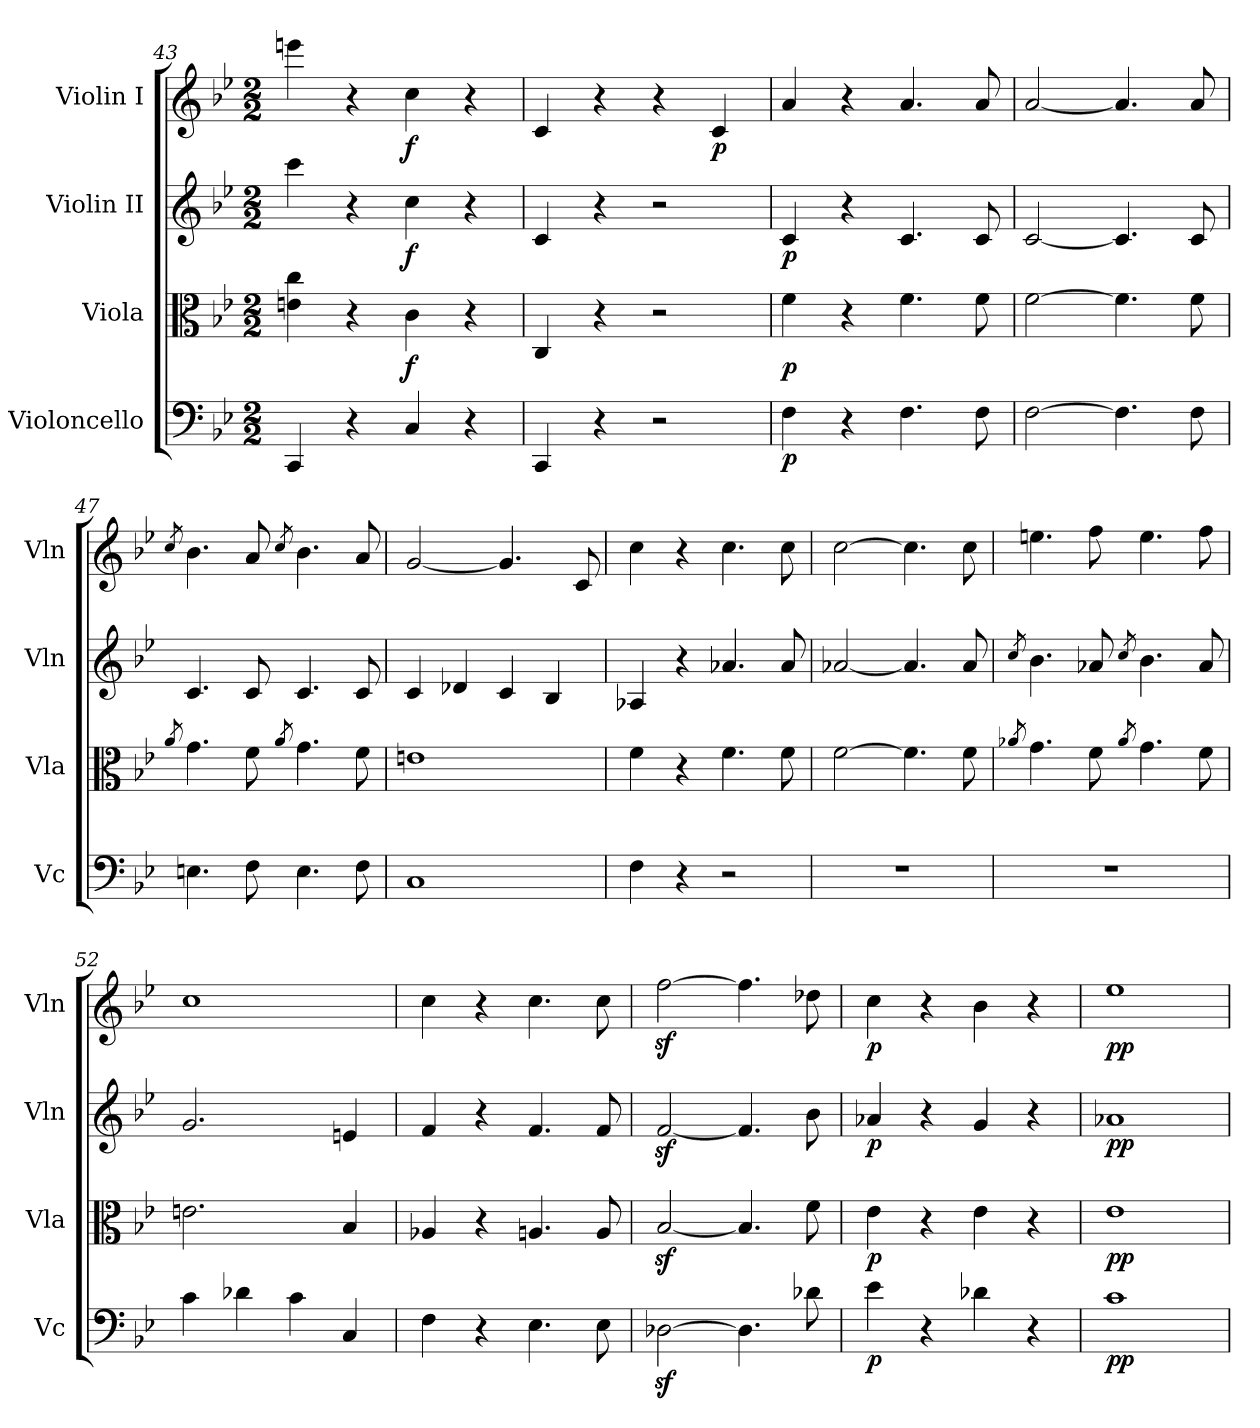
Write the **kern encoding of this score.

**kern	**dynam	**kern	**dynam	**kern	**dynam	**kern	**dynam
*part4	*part4	*part3	*part3	*part2	*part2	*part1	*part1
*staff4	*staff4	*staff3	*staff3	*staff2	*staff2	*staff1	*staff1
*I"Violoncello	*	*I"Viola	*	*I"Violin II	*	*I"Violin I	*
*I'Vc	*	*I'Vla	*	*I'Vln	*	*I'Vln	*
*clefF4	*	*clefC3	*	*clefG2	*	*clefG2	*
*k[b-e-]	*	*k[b-e-]	*	*k[b-e-]	*	*k[b-e-]	*
*B-:	*	*B-:	*	*B-:	*	*B-:	*
*M2/2	*	*M2/2	*	*M2/2	*	*M2/2	*
=43	=43	=43	=43	=43	=43	=43	=43
4CC/	.	4en\ 4cc\	.	4ccc\	.	4eeen\	.
4r	.	4r	.	4r	.	4r	.
!	!	!	!LO:DY:b	!	!LO:DY:b	!	!LO:DY:b
4C/	.	4c\	f	4cc\	f	4cc\	f
4r	.	4r	.	4r	.	4r	.
=44	=44	=44	=44	=44	=44	=44	=44
4CC/	.	4C/	.	4c/	.	4c/	.
4r	.	4r	.	4r	.	4r	.
2r	.	2r	.	2r	.	4r	.
!	!	!	!	!	!	!	!LO:DY:b
.	.	.	.	.	.	4c/	p
=45	=45	=45	=45	=45	=45	=45	=45
!	!LO:DY:b	!	!LO:DY:b	!	!LO:DY:b	!	!
4F\	p	4f\	p	4c/	p	4a/	.
4r	.	4r	.	4r	.	4r	.
4.F\	.	4.f\	.	4.c/	.	4.a/	.
8F\	.	8f\	.	8c/	.	8a/	.
=46	=46	=46	=46	=46	=46	=46	=46
[2F\	.	[2f\	.	[2c/	.	[2a/	.
4.F\]	.	4.f\]	.	4.c/]	.	4.a/]	.
8F\	.	8f\	.	8c/	.	8a/	.
=47	=47	=47	=47	=47	=47	=47	=47
.	.	8qa/	.	.	.	8qcc/	.
4.En\	.	4.g\	.	4.c/	.	4.b-\	.
8F\	.	8f\	.	8c/	.	8a/	.
.	.	8qa/	.	.	.	8qcc/	.
4.E\	.	4.g\	.	4.c/	.	4.b-\	.
8F\	.	8f\	.	8c/	.	8a/	.
=48	=48	=48	=48	=48	=48	=48	=48
1C	.	1en	.	4c/	.	[2g/	.
.	.	.	.	4d-X/	.	.	.
.	.	.	.	4c/	.	4.g/]	.
.	.	.	.	4B-/	.	.	.
.	.	.	.	.	.	8c/	.
=49	=49	=49	=49	=49	=49	=49	=49
4F\	.	4f\	.	4A-X/	.	4cc\	.
4r	.	4r	.	4r	.	4r	.
2r	.	4.f\	.	4.a-X/	.	4.cc\	.
.	.	8f\	.	8a-/	.	8cc\	.
=50	=50	=50	=50	=50	=50	=50	=50
1r	.	[2f\	.	[2a-X/	.	[2cc\	.
.	.	4.f\]	.	4.a-/]	.	4.cc\]	.
.	.	8f\	.	8a-/	.	8cc\	.
=51	=51	=51	=51	=51	=51	=51	=51
.	.	8qa-X/	.	8qcc/	.	.	.
1r	.	4.g\	.	4.b-\	.	4.een\	.
.	.	8f\	.	8a-X/	.	8ff\	.
.	.	8qa-/	.	8qcc/	.	.	.
.	.	4.g\	.	4.b-\	.	4.ee\	.
.	.	8f\	.	8a-/	.	8ff\	.
=52	=52	=52	=52	=52	=52	=52	=52
4c\	.	2.en\	.	2.g/	.	1cc	.
4d-X\	.	.	.	.	.	.	.
4c\	.	.	.	.	.	.	.
4C/	.	4B-/	.	4en/	.	.	.
=53	=53	=53	=53	=53	=53	=53	=53
4F\	.	4A-X/	.	4f/	.	4cc\	.
4r	.	4r	.	4r	.	4r	.
4.E-\	.	4.An/	.	4.f/	.	4.cc\	.
8E-\	.	8A/	.	8f/	.	8cc\	.
=54	=54	=54	=54	=54	=54	=54	=54
[2D-Xz<\	.	[2B-z</	.	[2fz</	.	[2ffz<\	.
4.D-\]	.	4.B-/]	.	4.f/]	.	4.ff\]	.
8d-X\	.	8f\	.	8b-\	.	8dd-X\	.
=55	=55	=55	=55	=55	=55	=55	=55
!	!LO:DY:b	!	!LO:DY:b	!	!LO:DY:b	!	!LO:DY:b
4e-\	p	4e-\	p	4a-X/	p	4cc\	p
4r	.	4r	.	4r	.	4r	.
4d-X\	.	4e-\	.	4g/	.	4b-\	.
4r	.	4r	.	4r	.	4r	.
=56	=56	=56	=56	=56	=56	=56	=56
!	!LO:DY:b	!	!LO:DY:b	!	!LO:DY:b	!	!LO:DY:b
1c	pp	1e-	pp	1a-X	pp	1ee-	pp
=	=	=	=	=	=	=	=
*-	*-	*-	*-	*-	*-	*-	*-
